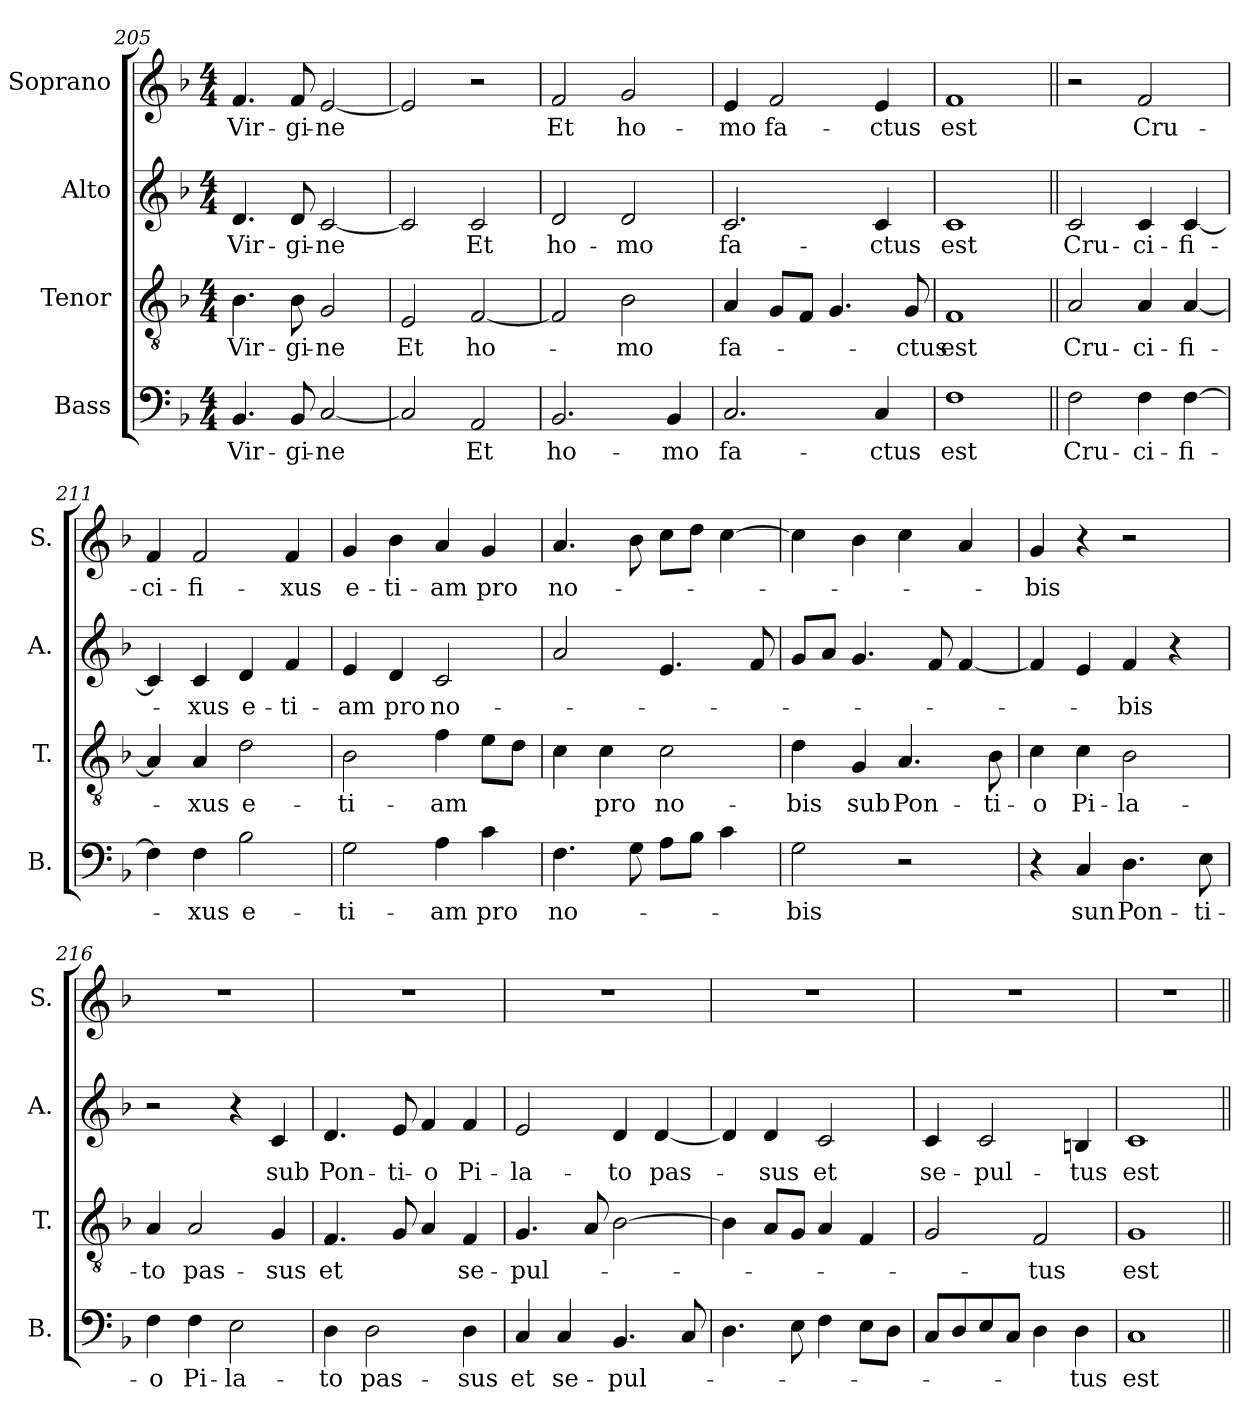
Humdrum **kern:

**kern	**text	**kern	**text	**kern	**text	**kern	**text
*part4	*part4	*part3	*part3	*part2	*part2	*part1	*part1
*staff4	*staff4	*staff3	*staff3	*staff2	*staff2	*staff1	*staff1
*I"Bass	*	*I"Tenor	*	*I"Alto	*	*I"Soprano	*
*I'B.	*	*I'T.	*	*I'A.	*	*I'S.	*
*clefF4	*	*clefGv2	*	*clefG2	*	*clefG2	*
*	*	*ITrd7c12	*	*	*	*	*
*k[b-]	*	*k[b-]	*	*k[b-]	*	*k[b-]	*
*F:	*	*F:	*	*F:	*	*F:	*
*M4/4	*	*M4/4	*	*M4/4	*	*M4/4	*
=205	=205	=205	=205	=205	=205	=205	=205
!	!LO:LY:b	!	!LO:LY:b	!	!LO:LY:b	!	!LO:LY:b
4.BB-/	Vir-	4.BB-\	Vir-	4.d/	Vir-	4.f/	Vir-
!	!LO:LY:b	!	!LO:LY:b	!	!LO:LY:b	!	!LO:LY:b
8BB-/	-gi-	8BB-\	-gi-	8d/	-gi-	8f/	-gi-
!	!LO:LY:b	!	!LO:LY:b	!	!LO:LY:b	!	!LO:LY:b
[2C/	-ne	2GG/	-ne	[2c/	-ne	[2e/	-ne
=206	=206	=206	=206	=206	=206	=206	=206
!	!	!	!LO:LY:b	!	!	!	!
2C/]	.	2EE/	Et	2c/]	.	2e/]	.
!	!LO:LY:b	!	!LO:LY:b	!	!LO:LY:b	!	!
2AA/	Et	[2FF/	ho-	2c/	Et	2r	.
=207	=207	=207	=207	=207	=207	=207	=207
!	!LO:LY:b	!	!	!	!LO:LY:b	!	!LO:LY:b
2.BB-/	ho-	2FF/]	.	2d/	ho-	2f/	Et
!	!	!	!LO:LY:b	!	!LO:LY:b	!	!LO:LY:b
.	.	2BB-\	-mo	2d/	-mo	2g/	ho-
!	!LO:LY:b	!	!	!	!	!	!
4BB-/	-mo	.	.	.	.	.	.
=208	=208	=208	=208	=208	=208	=208	=208
!	!LO:LY:b	!	!LO:LY:b	!	!LO:LY:b	!	!LO:LY:b
2.C/	fa-	4AA/	fa-	2.c/	fa-	4e/	-mo
!	!	!	!	!	!	!	!LO:LY:b
.	.	8GG/L	.	.	.	2f/	fa-
.	.	8FF/J	.	.	.	.	.
.	.	4.GG/	.	.	.	.	.
!	!LO:LY:b	!	!	!	!LO:LY:b	!	!LO:LY:b
4C/	-ctus	.	.	4c/	-ctus	4e/	-ctus
!	!	!	!LO:LY:b	!	!	!	!
.	.	8GG/	-ctus	.	.	.	.
=209	=209	=209	=209	=209	=209	=209	=209
!	!LO:LY:b	!	!LO:LY:b	!	!LO:LY:b	!	!LO:LY:b
1F	est	1FF	est	1c	est	1f	est
=210||	=210||	=210||	=210||	=210||	=210||	=210||	=210||
!	!LO:LY:b	!	!LO:LY:b	!	!LO:LY:b	!	!
2F\	Cru-	2AA/	Cru-	2c/	Cru-	2r	.
!	!LO:LY:b	!	!LO:LY:b	!	!LO:LY:b	!	!LO:LY:b
4F\	-ci-	4AA/	-ci-	4c/	-ci-	2f/	Cru-
!	!LO:LY:b	!	!LO:LY:b	!	!LO:LY:b	!	!
[4F\	-fi-	[4AA/	-fi-	[4c/	-fi-	.	.
!!LO:LB:g=z
=211	=211	=211	=211	=211	=211	=211	=211
!	!	!	!	!	!	!	!LO:LY:b
4F\]	.	4AA/]	.	4c/]	.	4f/	-ci-
!	!LO:LY:b	!	!LO:LY:b	!	!LO:LY:b	!	!LO:LY:b
4F\	-xus	4AA/	-xus	4c/	-xus	2f/	-fi-
!	!LO:LY:b	!	!LO:LY:b	!	!LO:LY:b	!	!
2B-\	e-	2D\	e-	4d/	e-	.	.
!	!	!	!	!	!LO:LY:b	!	!LO:LY:b
.	.	.	.	4f/	-ti-	4f/	-xus
=212	=212	=212	=212	=212	=212	=212	=212
!	!LO:LY:b	!	!LO:LY:b	!	!LO:LY:b	!	!LO:LY:b
2G\	-ti-	2BB-\	-ti-	4e/	-am	4g/	e-
!	!	!	!	!	!LO:LY:b	!	!LO:LY:b
.	.	.	.	4d/	pro	4b-\	-ti-
!	!LO:LY:b	!	!LO:LY:b	!	!LO:LY:b	!	!LO:LY:b
4A\	-am	4F\	-am	2c/	no-	4a/	-am
!	!LO:LY:b	!	!	!	!	!	!LO:LY:b
4c\	pro	8E\L	.	.	.	4g/	pro
.	.	8D\J	.	.	.	.	.
=213	=213	=213	=213	=213	=213	=213	=213
!	!LO:LY:b	!	!	!	!	!	!LO:LY:b
4.F\	no-	4C\	.	2a/	.	4.a/	no-
!	!	!	!LO:LY:b	!	!	!	!
.	.	4C\	pro	.	.	.	.
8G\	.	.	.	.	.	8b-\	.
!	!	!	!LO:LY:b	!	!	!	!
8A\L	.	2C\	no-	4.e/	.	8cc\L	.
8B-\J	.	.	.	.	.	8dd\J	.
4c\	.	.	.	.	.	[4cc\	.
.	.	.	.	8f/	.	.	.
=214	=214	=214	=214	=214	=214	=214	=214
!	!LO:LY:b	!	!LO:LY:b	!	!	!	!
2G\	-bis	4D\	-bis	8g/L	.	4cc\]	.
.	.	.	.	8a/J	.	.	.
!	!	!	!LO:LY:b	!	!	!	!
.	.	4GG/	sub	4.g/	.	4b-\	.
!	!	!	!LO:LY:b	!	!	!	!
2r	.	4.AA/	Pon-	.	.	4cc\	.
.	.	.	.	8f/	.	.	.
.	.	.	.	[4f/	.	4a/	.
!	!	!	!LO:LY:b	!	!	!	!
.	.	8BB-\	-ti-	.	.	.	.
=215	=215	=215	=215	=215	=215	=215	=215
!	!	!	!LO:LY:b	!	!	!	!LO:LY:b
4r	.	4C\	-o	4f/]	.	4g/	-bis
!	!LO:LY:b	!	!LO:LY:b	!	!	!	!
4C/	sun	4C\	Pi-	4e/	.	4r	.
!	!LO:LY:b	!	!LO:LY:b	!	!LO:LY:b	!	!
4.D\	Pon-	2BB-\	-la-	4f/	-bis	2r	.
.	.	.	.	4r	.	.	.
!	!LO:LY:b	!	!	!	!	!	!
8E\	-ti-	.	.	.	.	.	.
=216	=216	=216	=216	=216	=216	=216	=216
!	!LO:LY:b	!	!LO:LY:b	!	!	!	!
4F\	-o	4AA/	-to	2r	.	1r	.
!	!LO:LY:b	!	!LO:LY:b	!	!	!	!
4F\	Pi-	2AA/	pas-	.	.	.	.
!	!LO:LY:b	!	!	!	!	!	!
2E\	-la-	.	.	4r	.	.	.
!	!	!	!LO:LY:b	!	!LO:LY:b	!	!
.	.	4GG/	-sus	4c/	sub	.	.
!!LO:LB:g=z
=217	=217	=217	=217	=217	=217	=217	=217
!	!LO:LY:b	!	!LO:LY:b	!	!LO:LY:b	!	!
4D\	-to	4.FF/	et	4.d/	Pon-	1r	.
!	!LO:LY:b	!	!	!	!	!	!
2D\	pas-	.	.	.	.	.	.
!	!	!	!	!	!LO:LY:b	!	!
.	.	8GG/	.	8e/	-ti-	.	.
!	!	!	!	!	!LO:LY:b	!	!
.	.	4AA/	.	4f/	-o	.	.
!	!LO:LY:b	!	!LO:LY:b	!	!LO:LY:b	!	!
4D\	-sus	4FF/	se-	4f/	Pi-	.	.
=218	=218	=218	=218	=218	=218	=218	=218
!	!LO:LY:b	!	!LO:LY:b	!	!LO:LY:b	!	!
4C/	et	4.GG/	-pul-	2e/	-la-	1r	.
!	!LO:LY:b	!	!	!	!	!	!
4C/	se-	.	.	.	.	.	.
.	.	8AA/	.	.	.	.	.
!	!LO:LY:b	!	!	!	!LO:LY:b	!	!
4.BB-/	-pul-	[2BB-\	.	4d/	-to	.	.
!	!	!	!	!	!LO:LY:b	!	!
.	.	.	.	[4d/	pas-	.	.
8C/	.	.	.	.	.	.	.
=219	=219	=219	=219	=219	=219	=219	=219
4.D\	.	4BB-\]	.	4d/]	.	1r	.
!	!	!	!	!	!LO:LY:b	!	!
.	.	8AA/L	.	4d/	-sus	.	.
8E\	.	8GG/J	.	.	.	.	.
!	!	!	!	!	!LO:LY:b	!	!
4F\	.	4AA/	.	2c/	et	.	.
8E\L	.	4FF/	.	.	.	.	.
8D\J	.	.	.	.	.	.	.
=220	=220	=220	=220	=220	=220	=220	=220
!	!	!	!	!	!LO:LY:b	!	!
8C/L	.	2GG/	.	4c/	se-	1r	.
8D/	.	.	.	.	.	.	.
!	!	!	!	!	!LO:LY:b	!	!
8E/	.	.	.	2c/	-pul-	.	.
8C/J	.	.	.	.	.	.	.
!	!	!	!LO:LY:b	!	!	!	!
4D\	.	2FF/	-tus	.	.	.	.
!	!LO:LY:b	!	!	!	!LO:LY:b	!	!
4D\	-tus	.	.	4Bn/	-tus	.	.
=221	=221	=221	=221	=221	=221	=221	=221
!	!LO:LY:b	!	!LO:LY:b	!	!LO:LY:b	!	!
1C	est	1GG	est	1c	est	1r	.
=||	=||	=||	=||	=||	=||	=||	=||
*-	*-	*-	*-	*-	*-	*-	*-
